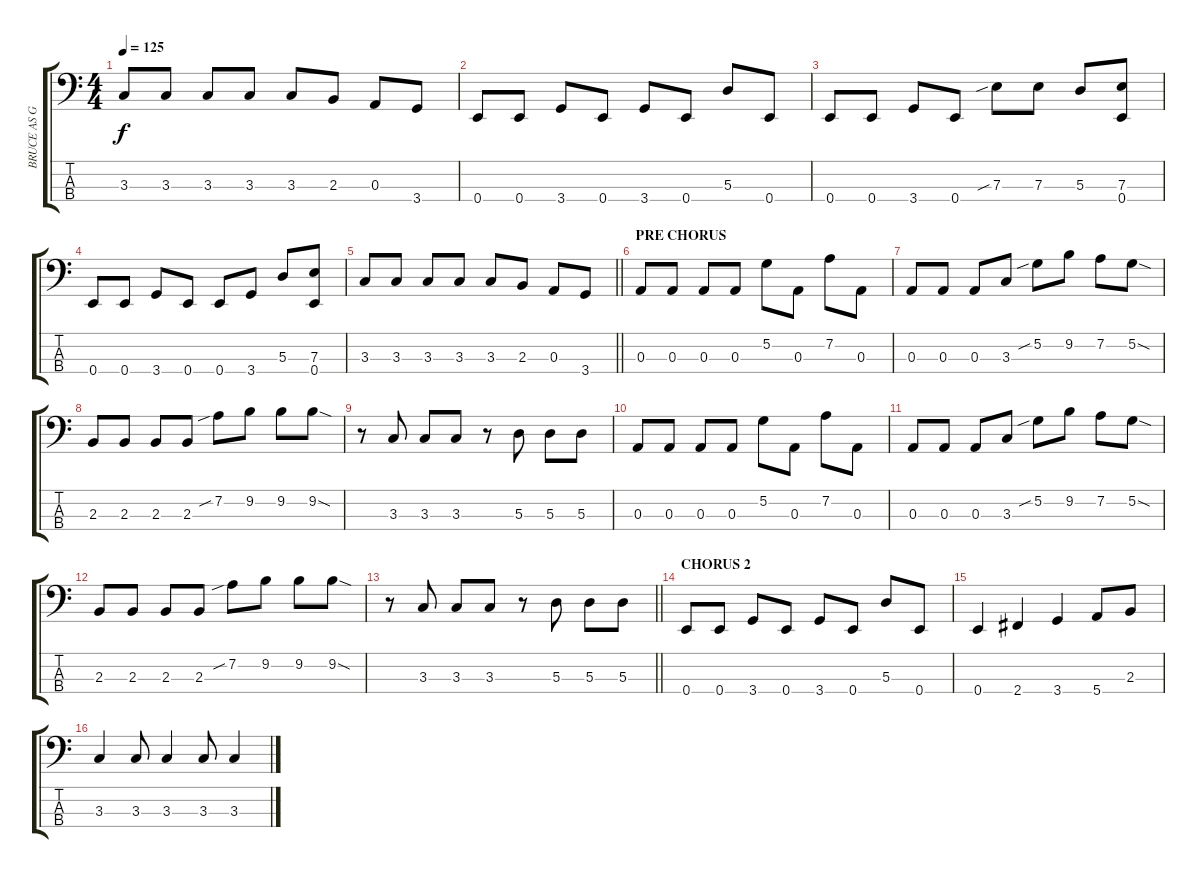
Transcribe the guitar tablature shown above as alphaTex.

\track ("BRUCE AS GENE" "BRUCE AS G") {instrument electricbassfinger}
\staff {score tabs}
\tuning (G2 D2 A1 E1) {hide}
\ts (4 4)
\tempo 125
\clef f4
\ks c
3.3.8{dy f} 3.3.8 3.3.8 3.3.8 3.3.8 2.3.8 0.3.8 3.4.8 |
0.4.8 0.4.8 3.4.8 0.4.8 3.4.8 0.4.8 5.3.8 0.4.8 |
0.4.8 0.4.8 3.4.8 0.4.8 7.3{sib}.8 7.3.8 5.3.8 (7.3 0.4).8 |
0.4.8 0.4.8 3.4.8 0.4.8 0.4.8 3.4.8 5.3.8 (7.3 0.4).8 |
\barLineRight lightlight
3.3.8 3.3.8 3.3.8 3.3.8 3.3.8 2.3.8 0.3.8 3.4.8 |
\section ("" "PRE CHORUS")
0.3.8 0.3.8 0.3.8 0.3.8 5.2.8 0.3.8 7.2.8 0.3.8 |
0.3.8 0.3.8 0.3.8 3.3.8 5.2{sib}.8 9.2.8 7.2.8 5.2{sod}.8 |
2.3.8 2.3.8 2.3.8 2.3.8 7.2{sib}.8 9.2.8 9.2.8 9.2{sod}.8 |
r.8 3.3.8 3.3.8 3.3.8 r.8 5.3.8 5.3.8 5.3.8 |
0.3.8 0.3.8 0.3.8 0.3.8 5.2.8 0.3.8 7.2.8 0.3.8 |
0.3.8 0.3.8 0.3.8 3.3.8 5.2{sib}.8 9.2.8 7.2.8 5.2{sod}.8 |
2.3.8 2.3.8 2.3.8 2.3.8 7.2{sib}.8 9.2.8 9.2.8 9.2{sod}.8 |
\barLineRight lightlight
r.8 3.3.8 3.3.8 3.3.8 r.8 5.3.8 5.3.8 5.3.8 |
\section ("" "CHORUS 2")
0.4.8 0.4.8 3.4.8 0.4.8 3.4.8 0.4.8 5.3.8 0.4.8 |
0.4.4 2.4.4 3.4.4 5.4.8 2.3.8 |
3.3.4 3.3.8 3.3.4 3.3.8 3.3.4
